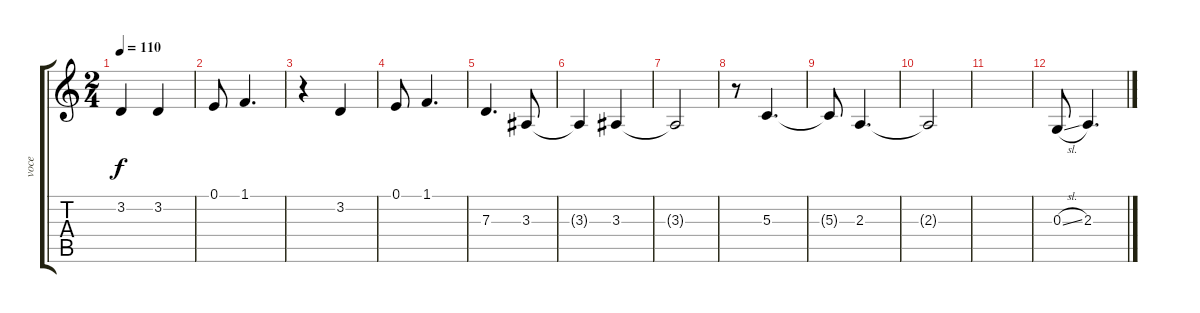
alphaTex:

\track ("voce" "voce") {instrument lead6voice}
\staff {score tabs}
\tuning (E4 B3 G3 D3 A2 E2) {hide}
\ts (2 4)
\tempo 110
\clef g2
\ks c
3.2.4{dy f} 3.2.4 |
0.1.8 1.1.4{d} |
r.4 3.2.4 |
0.1.8 1.1.4{d} |
7.3.4{d} 3.3.8 |
3.3{t}.4 3.3.4 |
3.3{t}.2 |
r.8 5.3.4{d} |
5.3{t}.8 2.3.4{d} |
2.3{t}.2 |
|
0.3{sl}.8 2.3.4{d}
